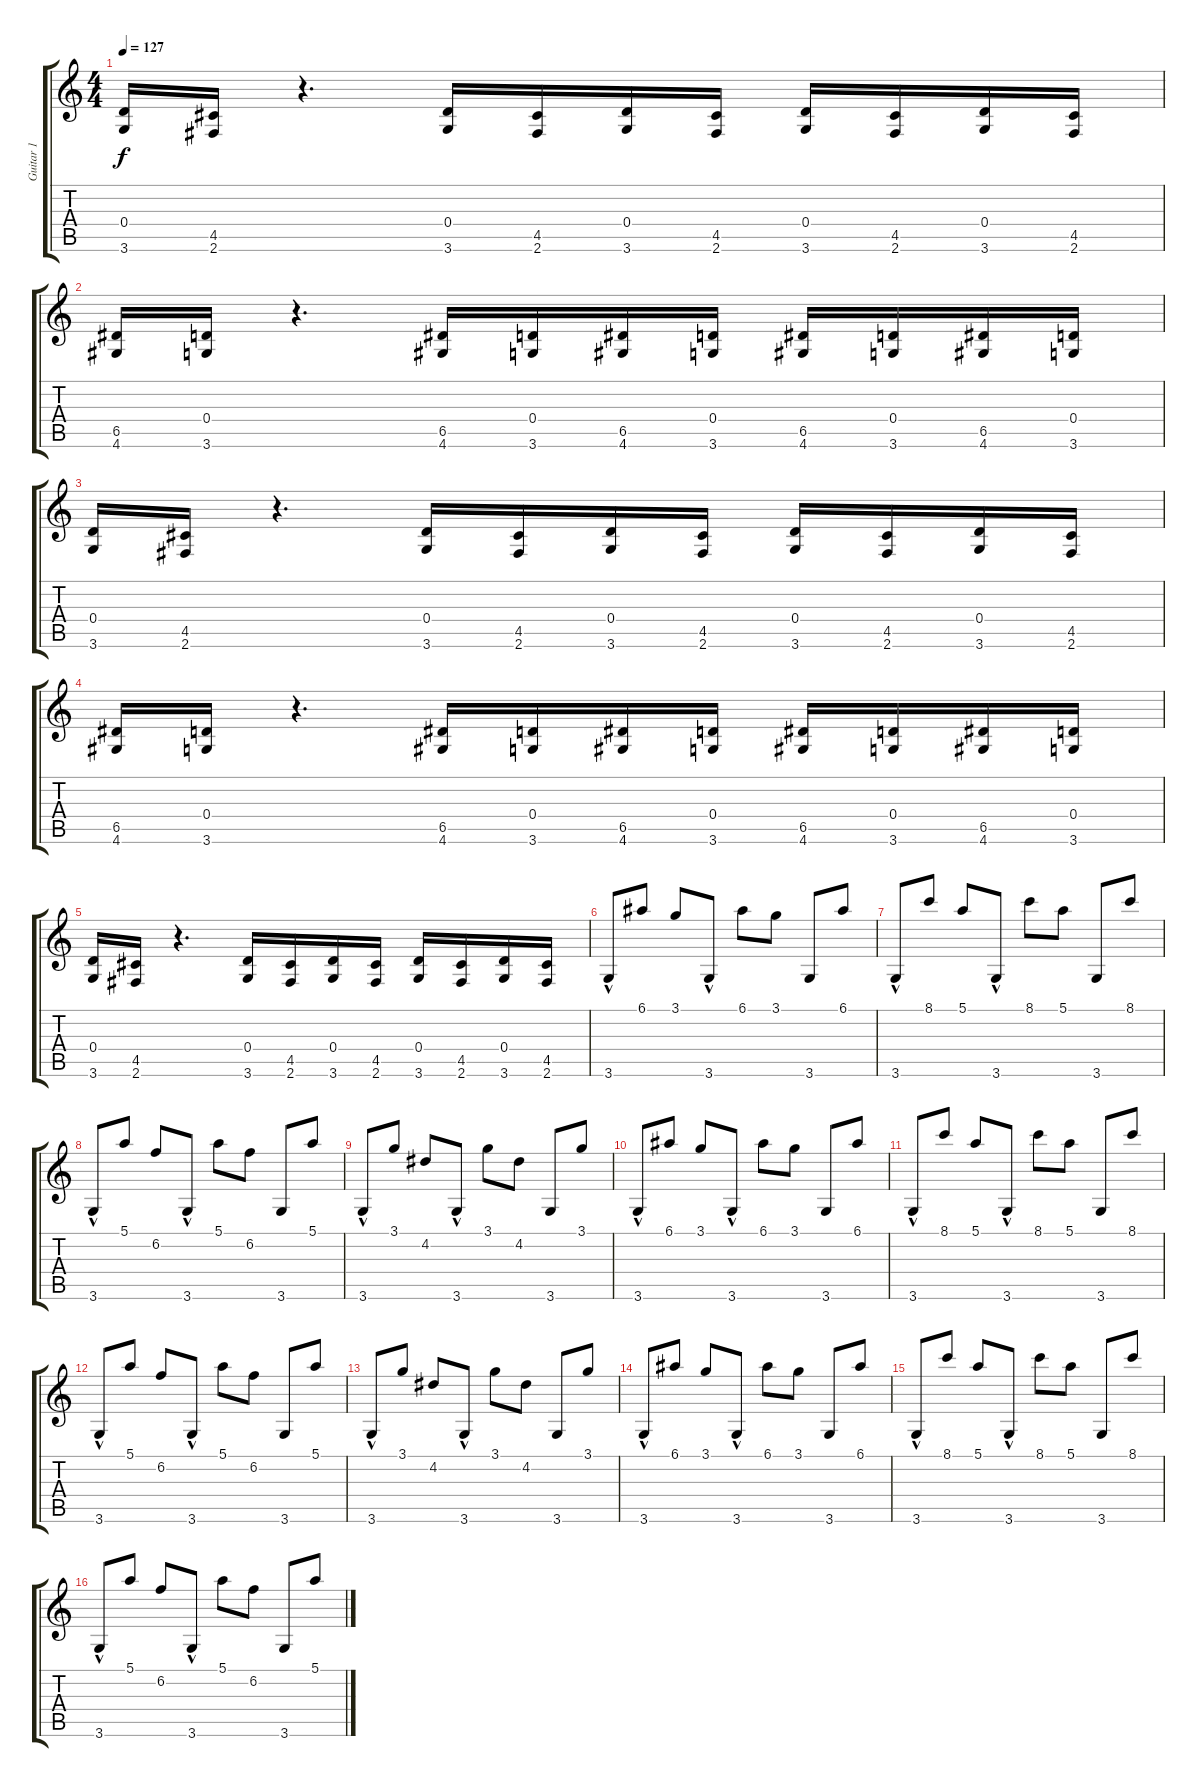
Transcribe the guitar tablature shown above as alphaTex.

\track ("Guitar 1" "Guitar 1") {instrument electricguitarclean}
\staff {score tabs}
\tuning (E4 B3 G3 D3 A2 E2) {hide}
\ts (4 4)
\tempo 127
\clef g2
\ks c
(0.4 3.6).16{dy f} (4.5 2.6).16 r.4{d} (0.4 3.6).16 (4.5 2.6).16 (0.4 3.6).16 (4.5 2.6).16 (0.4 3.6).16 (4.5 2.6).16 (0.4 3.6).16 (4.5 2.6).16 |
(6.5 4.6).16 (0.4 3.6).16 r.4{d} (6.5 4.6).16 (0.4 3.6).16 (6.5 4.6).16 (0.4 3.6).16 (6.5 4.6).16 (0.4 3.6).16 (6.5 4.6).16 (0.4 3.6).16 |
(0.4 3.6).16 (4.5 2.6).16 r.4{d} (0.4 3.6).16 (4.5 2.6).16 (0.4 3.6).16 (4.5 2.6).16 (0.4 3.6).16 (4.5 2.6).16 (0.4 3.6).16 (4.5 2.6).16 |
(6.5 4.6).16 (0.4 3.6).16 r.4{d} (6.5 4.6).16 (0.4 3.6).16 (6.5 4.6).16 (0.4 3.6).16 (6.5 4.6).16 (0.4 3.6).16 (6.5 4.6).16 (0.4 3.6).16 |
(0.4 3.6).16 (4.5 2.6).16 r.4{d} (0.4 3.6).16 (4.5 2.6).16 (0.4 3.6).16 (4.5 2.6).16 (0.4 3.6).16 (4.5 2.6).16 (0.4 3.6).16 (4.5 2.6).16 |
3.6{hac}.8{instrument electricguitarclean} 6.1.8 3.1.8 3.6{hac}.8 6.1.8 3.1.8 3.6.8 6.1.8 |
3.6{hac}.8 8.1.8 5.1.8 3.6{hac}.8 8.1.8 5.1.8 3.6.8 8.1.8 |
3.6{hac}.8 5.1.8 6.2.8 3.6{hac}.8 5.1.8 6.2.8 3.6.8 5.1.8 |
3.6{hac}.8 3.1.8 4.2.8 3.6{hac}.8 3.1.8 4.2.8 3.6.8 3.1.8 |
3.6{hac}.8 6.1.8 3.1.8 3.6{hac}.8 6.1.8 3.1.8 3.6.8 6.1.8 |
3.6{hac}.8 8.1.8 5.1.8 3.6{hac}.8 8.1.8 5.1.8 3.6.8 8.1.8 |
3.6{hac}.8 5.1.8 6.2.8 3.6{hac}.8 5.1.8 6.2.8 3.6.8 5.1.8 |
3.6{hac}.8 3.1.8 4.2.8 3.6{hac}.8 3.1.8 4.2.8 3.6.8 3.1.8 |
3.6{hac}.8 6.1.8 3.1.8 3.6{hac}.8 6.1.8 3.1.8 3.6.8 6.1.8 |
3.6{hac}.8 8.1.8 5.1.8 3.6{hac}.8 8.1.8 5.1.8 3.6.8 8.1.8 |
3.6{hac}.8 5.1.8 6.2.8 3.6{hac}.8 5.1.8 6.2.8 3.6.8 5.1.8
